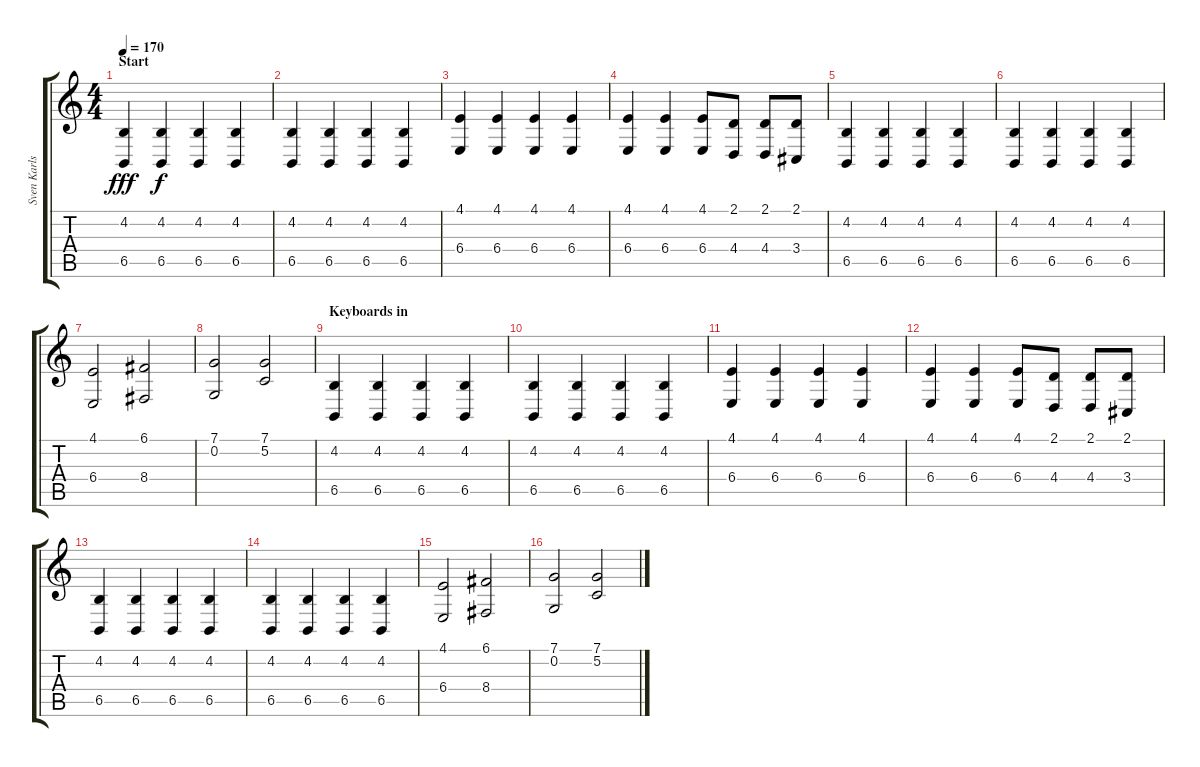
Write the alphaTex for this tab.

\track ("Sven Karlsson -Keyboards-" "Sven Karls") {instrument synthstrings1}
\staff {score tabs}
\tuning (C4 G3 Eb3 Bb2 F2 C2) {hide}
\ts (4 4)
\section ("" "Start")
\tempo 170
\clef g2
\ks c
(4.2 6.5).4{dy fff instrument synthstrings1} (4.2 6.5).4{dy f} (4.2 6.5).4 (4.2 6.5).4 |
(4.2 6.5).4 (4.2 6.5).4 (4.2 6.5).4 (4.2 6.5).4 |
(4.1 6.4).4 (4.1 6.4).4 (4.1 6.4).4 (4.1 6.4).4 |
(4.1 6.4).4 (4.1 6.4).4 (4.1 6.4).8 (2.1 4.4).8 (2.1 4.4).8 (2.1 3.4).8 |
(4.2 6.5).4 (4.2 6.5).4 (4.2 6.5).4 (4.2 6.5).4 |
(4.2 6.5).4 (4.2 6.5).4 (4.2 6.5).4 (4.2 6.5).4 |
(4.1 6.4).2 (6.1 8.4).2 |
(7.1 0.2).2 (7.1 5.2).2 |
\section ("" "Keyboards in")
(4.2 6.5).4 (4.2 6.5).4 (4.2 6.5).4 (4.2 6.5).4 |
(4.2 6.5).4 (4.2 6.5).4 (4.2 6.5).4 (4.2 6.5).4 |
(4.1 6.4).4 (4.1 6.4).4 (4.1 6.4).4 (4.1 6.4).4 |
(4.1 6.4).4 (4.1 6.4).4 (4.1 6.4).8 (2.1 4.4).8 (2.1 4.4).8 (2.1 3.4).8 |
(4.2 6.5).4 (4.2 6.5).4 (4.2 6.5).4 (4.2 6.5).4 |
(4.2 6.5).4 (4.2 6.5).4 (4.2 6.5).4 (4.2 6.5).4 |
(4.1 6.4).2 (6.1 8.4).2 |
(7.1 0.2).2 (7.1 5.2).2
